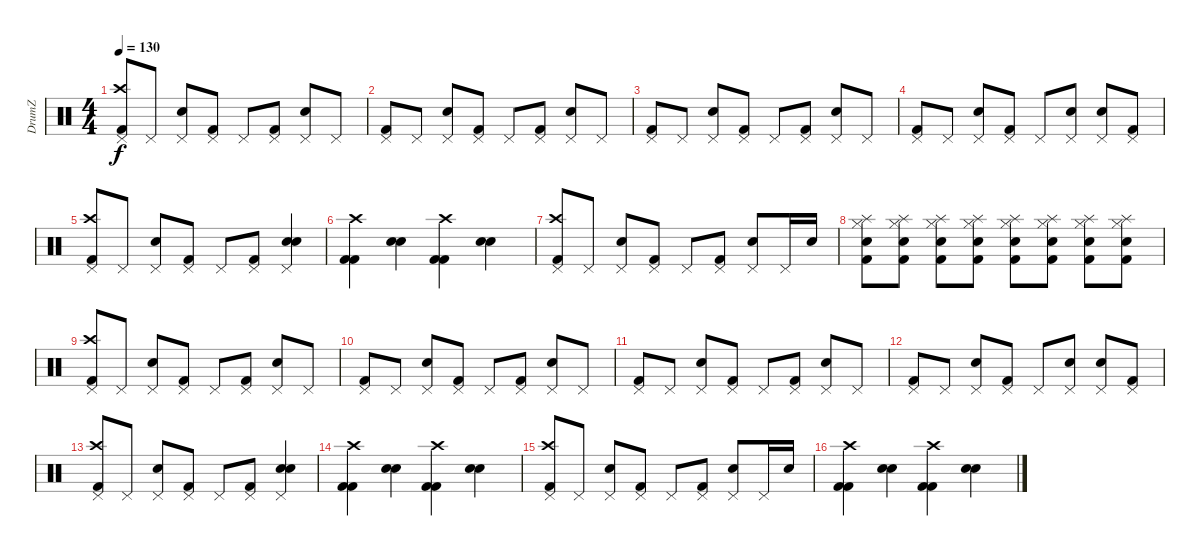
\track ("DrumZ" "DrumZ") {instrument percussion}
\staff {score}
\articulation defaults
\ts (4 4)
\tempo 130
\clef neutral
\ks c
("Pedal Hi-Hat (hit)" "Crash high (hit)" "Kick (hit) 2").8{dy f} "Pedal Hi-Hat (hit)".8 ("Pedal Hi-Hat (hit)" "Electric Snare (hit)").8 ("Pedal Hi-Hat (hit)" "Kick (hit) 2").8 "Pedal Hi-Hat (hit)".8 ("Pedal Hi-Hat (hit)" "Kick (hit) 2").8 ("Pedal Hi-Hat (hit)" "Electric Snare (hit)").8 "Pedal Hi-Hat (hit)".8 |
("Pedal Hi-Hat (hit)" "Kick (hit) 2").8 "Pedal Hi-Hat (hit)".8 ("Pedal Hi-Hat (hit)" "Electric Snare (hit)").8 ("Pedal Hi-Hat (hit)" "Kick (hit) 2").8 "Pedal Hi-Hat (hit)".8 ("Pedal Hi-Hat (hit)" "Kick (hit) 2").8 ("Pedal Hi-Hat (hit)" "Electric Snare (hit)").8 "Pedal Hi-Hat (hit)".8 |
("Pedal Hi-Hat (hit)" "Kick (hit) 2").8 "Pedal Hi-Hat (hit)".8 ("Pedal Hi-Hat (hit)" "Electric Snare (hit)").8 ("Pedal Hi-Hat (hit)" "Kick (hit) 2").8 "Pedal Hi-Hat (hit)".8 ("Pedal Hi-Hat (hit)" "Kick (hit) 2").8 ("Pedal Hi-Hat (hit)" "Electric Snare (hit)").8 "Pedal Hi-Hat (hit)".8 |
("Pedal Hi-Hat (hit)" "Kick (hit) 2").8 "Pedal Hi-Hat (hit)".8 ("Pedal Hi-Hat (hit)" "Electric Snare (hit)").8 ("Pedal Hi-Hat (hit)" "Kick (hit) 2").8 "Pedal Hi-Hat (hit)".8 ("Pedal Hi-Hat (hit)" "Electric Snare (hit)").8 ("Pedal Hi-Hat (hit)" "Electric Snare (hit)").8 ("Pedal Hi-Hat (hit)" "Kick (hit) 2").8 |
("Pedal Hi-Hat (hit)" "Crash high (hit)" "Kick (hit) 2").8 "Pedal Hi-Hat (hit)".8 ("Pedal Hi-Hat (hit)" "Electric Snare (hit)").8 ("Pedal Hi-Hat (hit)" "Kick (hit) 2").8 "Pedal Hi-Hat (hit)".8 ("Pedal Hi-Hat (hit)" "Kick (hit) 2").8 ("Pedal Hi-Hat (hit)" "Electric Snare (hit)" "Electric Snare (hit)").4 |
("Crash high (hit)" "Kick (hit) 2" "Kick (hit) 2").4 ("Electric Snare (hit)" "Electric Snare (hit)").4{bd 240} ("Crash high (hit)" "Kick (hit) 2" "Kick (hit) 2").4 ("Electric Snare (hit)" "Electric Snare (hit)").4{bd 240} |
("Pedal Hi-Hat (hit)" "Crash high (hit)" "Kick (hit) 2").8 "Pedal Hi-Hat (hit)".8 ("Pedal Hi-Hat (hit)" "Electric Snare (hit)").8 ("Pedal Hi-Hat (hit)" "Kick (hit) 2").8 "Pedal Hi-Hat (hit)".8 ("Pedal Hi-Hat (hit)" "Kick (hit) 2").8 ("Pedal Hi-Hat (hit)" "Electric Snare (hit)").8 "Pedal Hi-Hat (hit)".16 "Electric Snare (hit)".16 |
("Hi-Hat (closed)" "Splash (hit)" "Electric Snare (hit)" "Kick (hit) 2").8 ("Hi-Hat (closed)" "Splash (hit)" "Electric Snare (hit)" "Kick (hit) 2").8 ("Hi-Hat (closed)" "Splash (hit)" "Electric Snare (hit)" "Kick (hit) 2").8 ("Hi-Hat (closed)" "Splash (hit)" "Electric Snare (hit)" "Kick (hit) 2").8 ("Hi-Hat (closed)" "Splash (hit)" "Electric Snare (hit)" "Kick (hit) 2").8 ("Hi-Hat (closed)" "Splash (hit)" "Electric Snare (hit)" "Kick (hit) 2").8 ("Hi-Hat (closed)" "Splash (hit)" "Electric Snare (hit)" "Kick (hit) 2").8 ("Hi-Hat (closed)" "Splash (hit)" "Electric Snare (hit)" "Kick (hit) 2").8 |
("Pedal Hi-Hat (hit)" "Crash high (hit)" "Kick (hit) 2").8 "Pedal Hi-Hat (hit)".8 ("Pedal Hi-Hat (hit)" "Electric Snare (hit)").8 ("Pedal Hi-Hat (hit)" "Kick (hit) 2").8 "Pedal Hi-Hat (hit)".8 ("Pedal Hi-Hat (hit)" "Kick (hit) 2").8 ("Pedal Hi-Hat (hit)" "Electric Snare (hit)").8 "Pedal Hi-Hat (hit)".8 |
("Pedal Hi-Hat (hit)" "Kick (hit) 2").8 "Pedal Hi-Hat (hit)".8 ("Pedal Hi-Hat (hit)" "Electric Snare (hit)").8 ("Pedal Hi-Hat (hit)" "Kick (hit) 2").8 "Pedal Hi-Hat (hit)".8 ("Pedal Hi-Hat (hit)" "Kick (hit) 2").8 ("Pedal Hi-Hat (hit)" "Electric Snare (hit)").8 "Pedal Hi-Hat (hit)".8 |
("Pedal Hi-Hat (hit)" "Kick (hit) 2").8 "Pedal Hi-Hat (hit)".8 ("Pedal Hi-Hat (hit)" "Electric Snare (hit)").8 ("Pedal Hi-Hat (hit)" "Kick (hit) 2").8 "Pedal Hi-Hat (hit)".8 ("Pedal Hi-Hat (hit)" "Kick (hit) 2").8 ("Pedal Hi-Hat (hit)" "Electric Snare (hit)").8 "Pedal Hi-Hat (hit)".8 |
("Pedal Hi-Hat (hit)" "Kick (hit) 2").8 "Pedal Hi-Hat (hit)".8 ("Pedal Hi-Hat (hit)" "Electric Snare (hit)").8 ("Pedal Hi-Hat (hit)" "Kick (hit) 2").8 "Pedal Hi-Hat (hit)".8 ("Pedal Hi-Hat (hit)" "Electric Snare (hit)").8 ("Pedal Hi-Hat (hit)" "Electric Snare (hit)").8 ("Pedal Hi-Hat (hit)" "Kick (hit) 2").8 |
("Pedal Hi-Hat (hit)" "Crash high (hit)" "Kick (hit) 2").8 "Pedal Hi-Hat (hit)".8 ("Pedal Hi-Hat (hit)" "Electric Snare (hit)").8 ("Pedal Hi-Hat (hit)" "Kick (hit) 2").8 "Pedal Hi-Hat (hit)".8 ("Pedal Hi-Hat (hit)" "Kick (hit) 2").8 ("Pedal Hi-Hat (hit)" "Electric Snare (hit)" "Electric Snare (hit)").4 |
("Crash high (hit)" "Kick (hit) 2" "Kick (hit) 2").4 ("Electric Snare (hit)" "Electric Snare (hit)").4{bd 240} ("Crash high (hit)" "Kick (hit) 2" "Kick (hit) 2").4 ("Electric Snare (hit)" "Electric Snare (hit)").4{bd 240} |
("Pedal Hi-Hat (hit)" "Crash high (hit)" "Kick (hit) 2").8 "Pedal Hi-Hat (hit)".8 ("Pedal Hi-Hat (hit)" "Electric Snare (hit)").8 ("Pedal Hi-Hat (hit)" "Kick (hit) 2").8 "Pedal Hi-Hat (hit)".8 ("Pedal Hi-Hat (hit)" "Kick (hit) 2").8 ("Pedal Hi-Hat (hit)" "Electric Snare (hit)").8 "Pedal Hi-Hat (hit)".16 "Electric Snare (hit)".16 |
("Crash high (hit)" "Kick (hit) 2" "Kick (hit) 2").4 ("Electric Snare (hit)" "Electric Snare (hit)").4{bd 240} ("Crash high (hit)" "Kick (hit) 2" "Kick (hit) 2").4 ("Electric Snare (hit)" "Electric Snare (hit)").4{bd 240}
